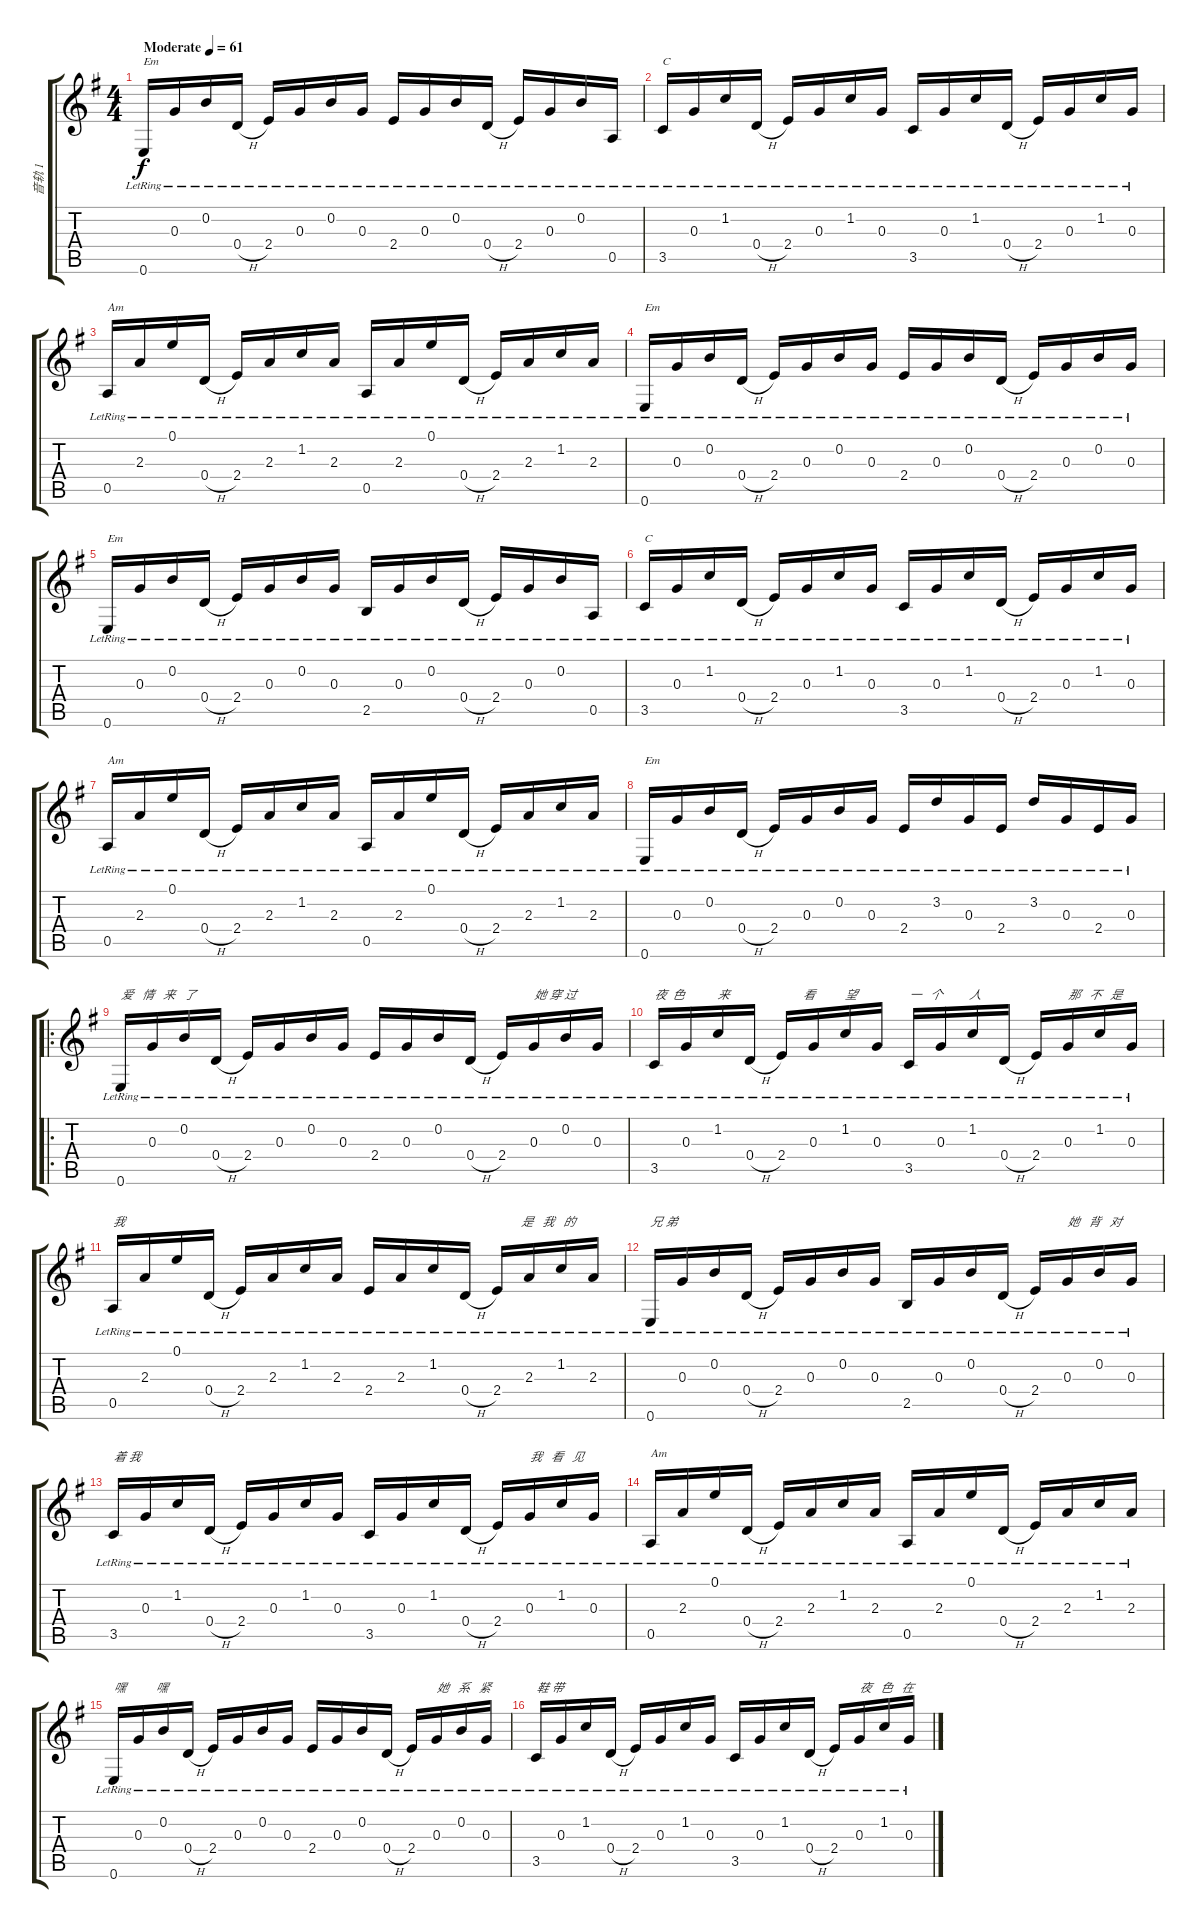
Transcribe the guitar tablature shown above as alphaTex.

\track ("音轨 1" "音轨 1") {instrument acousticguitarsteel}
\staff {score tabs}
\tuning (E4 B3 G3 D3 A2 E2) {hide}
\ts (4 4)
\tempo (61 "Moderate")
\clef g2
\ks g
0.6{lr}.16{txt "Em" dy f instrument acousticguitarsteel} 0.3{lr}.16 0.2{lr}.16 0.4{h lr}.16 2.4{lr}.16 0.3{lr}.16 0.2{lr}.16 0.3{lr}.16 2.4{lr}.16 0.3{lr}.16 0.2{lr}.16 0.4{h lr}.16 2.4{lr}.16 0.3{lr}.16 0.2{lr}.16 0.5{lr}.16 |
3.5{lr}.16{txt "C"} 0.3{lr}.16 1.2{lr}.16 0.4{h lr}.16 2.4{lr}.16 0.3{lr}.16 1.2{lr}.16 0.3{lr}.16 3.5{lr}.16 0.3{lr}.16 1.2{lr}.16 0.4{h lr}.16 2.4{lr}.16 0.3{lr}.16 1.2{lr}.16 0.3{lr}.16 |
0.5{lr}.16{txt "Am"} 2.3{lr}.16 0.1{lr}.16 0.4{h lr}.16 2.4{lr}.16 2.3{lr}.16 1.2{lr}.16 2.3{lr}.16 0.5{lr}.16 2.3{lr}.16 0.1{lr}.16 0.4{h lr}.16 2.4{lr}.16 2.3{lr}.16 1.2{lr}.16 2.3{lr}.16 |
0.6{lr}.16{txt "Em"} 0.3{lr}.16 0.2{lr}.16 0.4{h lr}.16 2.4{lr}.16 0.3{lr}.16 0.2{lr}.16 0.3{lr}.16 2.4{lr}.16 0.3{lr}.16 0.2{lr}.16 0.4{h lr}.16 2.4{lr}.16 0.3{lr}.16 0.2{lr}.16 0.3{lr}.16 |
0.6{lr}.16{txt "Em"} 0.3{lr}.16 0.2{lr}.16 0.4{h lr}.16 2.4{lr}.16 0.3{lr}.16 0.2{lr}.16 0.3{lr}.16 2.5{lr}.16 0.3{lr}.16 0.2{lr}.16 0.4{h lr}.16 2.4{lr}.16 0.3{lr}.16 0.2{lr}.16 0.5{lr}.16 |
3.5{lr}.16{txt "C"} 0.3{lr}.16 1.2{lr}.16 0.4{h lr}.16 2.4{lr}.16 0.3{lr}.16 1.2{lr}.16 0.3{lr}.16 3.5{lr}.16 0.3{lr}.16 1.2{lr}.16 0.4{h lr}.16 2.4{lr}.16 0.3{lr}.16 1.2{lr}.16 0.3{lr}.16 |
0.5{lr}.16{txt "Am"} 2.3{lr}.16 0.1{lr}.16 0.4{h lr}.16 2.4{lr}.16 2.3{lr}.16 1.2{lr}.16 2.3{lr}.16 0.5{lr}.16 2.3{lr}.16 0.1{lr}.16 0.4{h lr}.16 2.4{lr}.16 2.3{lr}.16 1.2{lr}.16 2.3{lr}.16 |
0.6{lr}.16{txt "Em"} 0.3{lr}.16 0.2{lr}.16 0.4{h lr}.16 2.4{lr}.16 0.3{lr}.16 0.2{lr}.16 0.3{lr}.16 2.4{lr}.16 3.2{lr}.16 0.3{lr}.16 2.4{lr}.16 3.2{lr}.16 0.3{lr}.16 2.4{lr}.16 0.3{lr}.16 |
\ro
0.6{lr}.16{txt "爱   情   来   了"} 0.3{lr}.16 0.2{lr}.16 0.4{h lr}.16 2.4{lr}.16 0.3{lr}.16 0.2{lr}.16 0.3{lr}.16 2.4{lr}.16 0.3{lr}.16 0.2{lr}.16 0.4{h lr}.16 2.4{lr}.16 0.3{lr}.16{txt "她 穿 过"} 0.2{lr}.16 0.3{lr}.16 |
3.5{lr}.16{txt "夜  色           来  "} 0.3{lr}.16 1.2{lr}.16 0.4{h lr}.16 2.4{lr}.16{txt "       看          望"} 0.3{lr}.16 1.2{lr}.16 0.3{lr}.16 3.5{lr}.16{txt "一   个         人"} 0.3{lr}.16 1.2{lr}.16 0.4{h lr}.16 2.4{lr}.16 0.3{lr}.16{txt "那   不   是"} 1.2{lr}.16 0.3{lr}.16 |
0.5{lr}.16{txt "我"} 2.3{lr}.16 0.1{lr}.16 0.4{h lr}.16 2.4{lr}.16 2.3{lr}.16 1.2{lr}.16 2.3{lr}.16 2.4{lr}.16 2.3{lr}.16 1.2{lr}.16 0.4{h lr}.16 2.4{lr}.16{txt "        是   我   的"} 2.3{lr}.16 1.2{lr}.16 2.3{lr}.16 |
0.6{lr}.16{txt "兄 弟"} 0.3{lr}.16 0.2{lr}.16 0.4{h lr}.16 2.4{lr}.16 0.3{lr}.16 0.2{lr}.16 0.3{lr}.16 2.5{lr}.16 0.3{lr}.16 0.2{lr}.16 0.4{h lr}.16 2.4{lr}.16 0.3{lr}.16{txt "她   背   对"} 0.2{lr}.16 0.3{lr}.16 |
3.5{lr}.16{txt "着 我"} 0.3{lr}.16 1.2{lr}.16 0.4{h lr}.16 2.4{lr}.16 0.3{lr}.16 1.2{lr}.16 0.3{lr}.16 3.5{lr}.16 0.3{lr}.16 1.2{lr}.16 0.4{h lr}.16 2.4{lr}.16 0.3{lr}.16{txt "我   看   见"} 1.2{lr}.16 0.3{lr}.16 |
0.5{lr}.16{txt "Am"} 2.3{lr}.16 0.1{lr}.16 0.4{h lr}.16 2.4{lr}.16 2.3{lr}.16 1.2{lr}.16 2.3{lr}.16 0.5{lr}.16 2.3{lr}.16 0.1{lr}.16 0.4{h lr}.16 2.4{lr}.16 2.3{lr}.16 1.2{lr}.16 2.3{lr}.16 |
0.6{lr}.16{txt "嘿          嘿"} 0.3{lr}.16 0.2{lr}.16 0.4{h lr}.16 2.4{lr}.16 0.3{lr}.16 0.2{lr}.16 0.3{lr}.16 2.4{lr}.16 0.3{lr}.16 0.2{lr}.16 0.4{h lr}.16 2.4{lr}.16 0.3{lr}.16{txt "她   系   紧"} 0.2{lr}.16 0.3{lr}.16 |
3.5{lr}.16{txt "鞋 带"} 0.3{lr}.16 1.2{lr}.16 0.4{h lr}.16 2.4{lr}.16 0.3{lr}.16 1.2{lr}.16 0.3{lr}.16 3.5{lr}.16 0.3{lr}.16 1.2{lr}.16 0.4{h lr}.16 2.4{lr}.16 0.3{lr}.16{txt "夜   色   在"} 1.2{lr}.16 0.3{lr}.16
